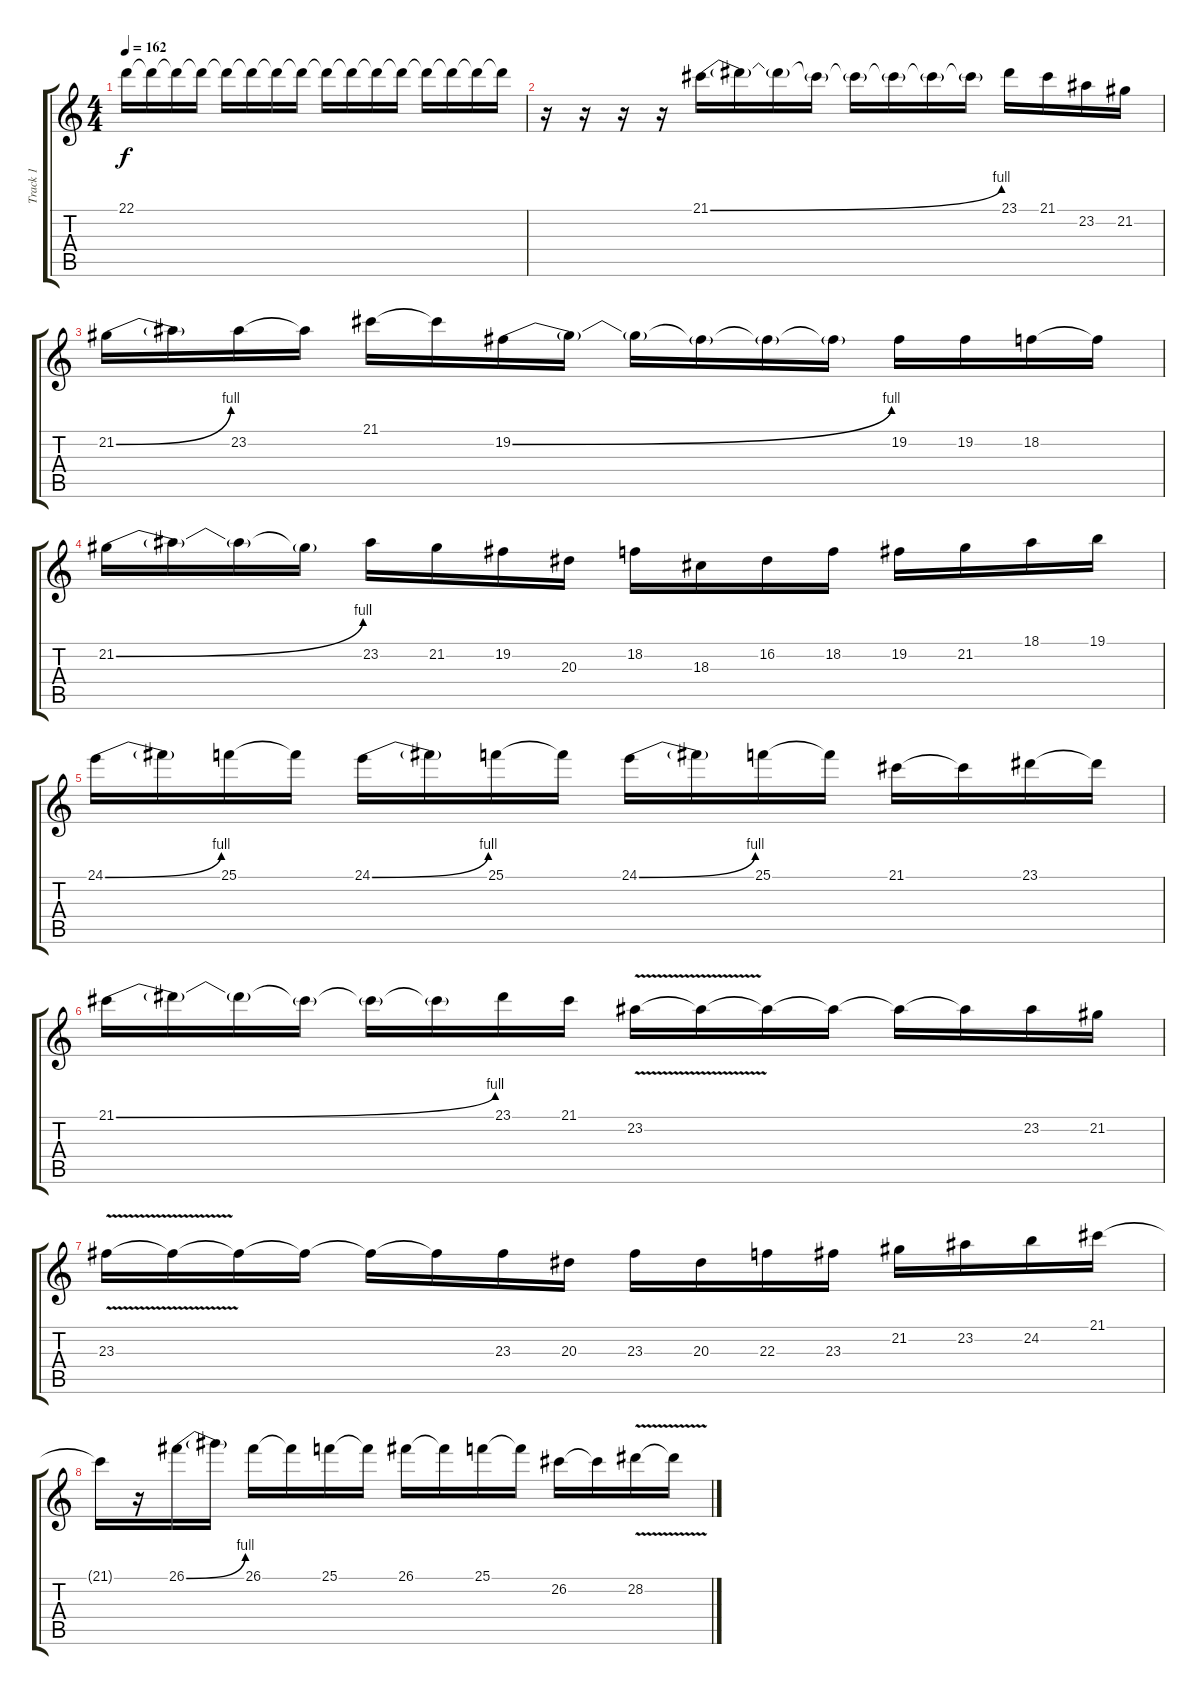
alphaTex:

\track ("Track 1" "Track 1") {instrument lead5charang}
\staff {score tabs}
\tuning (E4 B3 G3 D3 A2 E2) {hide}
\ts (4 4)
\tempo 162
\clef g2
\ks c
22.1{t}.16{dy f} 22.1{t}.16 22.1{t}.16 22.1{t}.16 22.1{t}.16 22.1{t}.16 22.1{t}.16 22.1{t}.16 22.1{t}.16 22.1{t}.16 22.1{t}.16 22.1{t}.16 22.1{t}.16 22.1{t}.16 22.1{t}.16 22.1{t}.16 |
r.16 r.16 r.16 r.16 21.1{be (bend 0 0 60 4)}.16 21.1{t}.16 21.1{t}.16 21.1{t}.16 21.1{t}.16 21.1{t}.16 21.1{t}.16 21.1{t}.16 23.1.16 21.1.16 23.2.16 21.2.16 |
21.2{be (bend 0 0 60 4)}.16 21.2{t}.16 23.2.16 23.2{t}.16 21.1.16 21.1{t}.16 19.2{be (bend 0 0 60 4)}.16 19.2{t}.16 19.2{t}.16 19.2{t}.16 19.2{t}.16 19.2{t}.16 19.2.16 19.2.16 18.2.16 18.2{t}.16 |
21.2{be (bend 0 0 60 4)}.16 21.2{t}.16 21.2{t}.16 21.2{t}.16 23.2.16 21.2.16 19.2.16 20.3.16 18.2.16 18.3.16 16.2.16 18.2.16 19.2.16 21.2.16 18.1.16 19.1.16 |
24.1{be (bend 0 0 60 4)}.16 24.1{t}.16 25.1.16 25.1{t}.16 24.1{be (bend 0 0 60 4)}.16 24.1{t}.16 25.1.16 25.1{t}.16 24.1{be (bend 0 0 60 4)}.16 24.1{t}.16 25.1.16 25.1{t}.16 21.1.16 21.1{t}.16 23.1.16 23.1{t}.16 |
21.1{be (bend 0 0 60 4)}.16 21.1{t}.16 21.1{t}.16 21.1{t}.16 21.1{t}.16 21.1{t}.16 23.1.16 21.1.16 23.2{v}.16 23.2{t}.16 23.2{t}.16 23.2{t}.16 23.2{t}.16 23.2{t}.16 23.2.16 21.2.16 |
23.3{v}.16 23.3{t}.16 23.3{t}.16 23.3{t}.16 23.3{t}.16 23.3{t}.16 23.3.16 20.3.16 23.3.16 20.3.16 22.3.16 23.3.16 21.2.16 23.2.16 24.2.16 21.1.16 |
21.1{t}.16 r.16 26.1{be (bend 0 0 60 4)}.16 26.1{t}.16 26.1.16 26.1{t}.16 25.1.16 25.1{t}.16 26.1.16 26.1{t}.16 25.1.16 25.1{t}.16 26.2.16 26.2{t}.16 28.2{v}.16 28.2{t}.16
